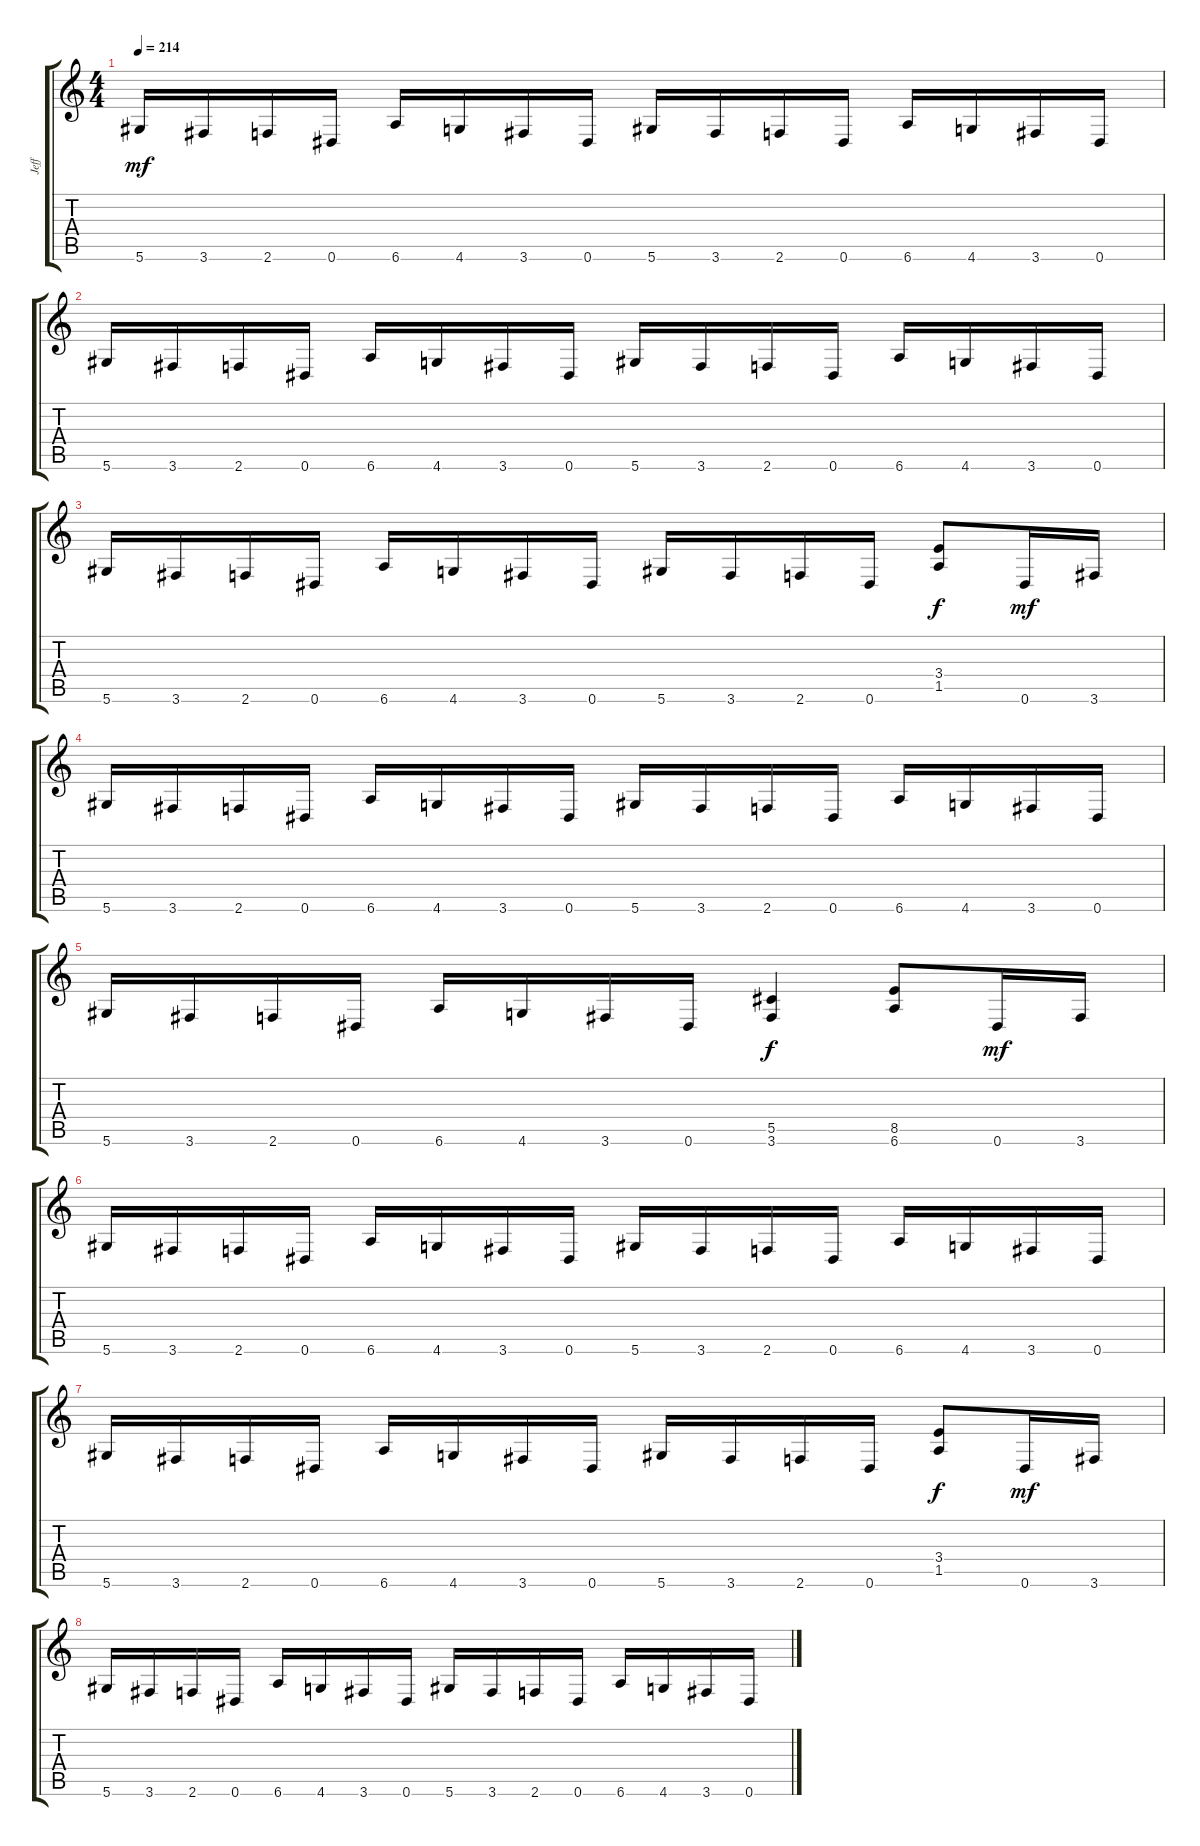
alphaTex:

\track ("Jeff" "Jeff") {instrument distortionguitar}
\staff {score tabs}
\tuning (Eb4 Bb3 Gb3 Db3 Ab2 Eb2) {hide}
\ts (4 4)
\tempo 214
\clef g2
\ks c
5.6.16{dy mf} 3.6.16 2.6.16 0.6.16 6.6.16 4.6.16 3.6.16 0.6.16 5.6.16 3.6.16 2.6.16 0.6.16 6.6.16 4.6.16 3.6.16 0.6.16 |
5.6.16 3.6.16 2.6.16 0.6.16 6.6.16 4.6.16 3.6.16 0.6.16 5.6.16 3.6.16 2.6.16 0.6.16 6.6.16 4.6.16 3.6.16 0.6.16 |
5.6.16 3.6.16 2.6.16 0.6.16 6.6.16 4.6.16 3.6.16 0.6.16 5.6.16 3.6.16 2.6.16 0.6.16 (3.4 1.5).8{dy f} 0.6.16{dy mf} 3.6.16 |
5.6.16 3.6.16 2.6.16 0.6.16 6.6.16 4.6.16 3.6.16 0.6.16 5.6.16 3.6.16 2.6.16 0.6.16 6.6.16 4.6.16 3.6.16 0.6.16 |
5.6.16 3.6.16 2.6.16 0.6.16 6.6.16 4.6.16 3.6.16 0.6.16 (5.5 3.6).4{dy f} (8.5 6.6).8 0.6.16{dy mf} 3.6.16 |
5.6.16 3.6.16 2.6.16 0.6.16 6.6.16 4.6.16 3.6.16 0.6.16 5.6.16 3.6.16 2.6.16 0.6.16 6.6.16 4.6.16 3.6.16 0.6.16 |
5.6.16 3.6.16 2.6.16 0.6.16 6.6.16 4.6.16 3.6.16 0.6.16 5.6.16 3.6.16 2.6.16 0.6.16 (3.4 1.5).8{dy f} 0.6.16{dy mf} 3.6.16 |
5.6.16 3.6.16 2.6.16 0.6.16 6.6.16 4.6.16 3.6.16 0.6.16 5.6.16 3.6.16 2.6.16 0.6.16 6.6.16 4.6.16 3.6.16 0.6.16
